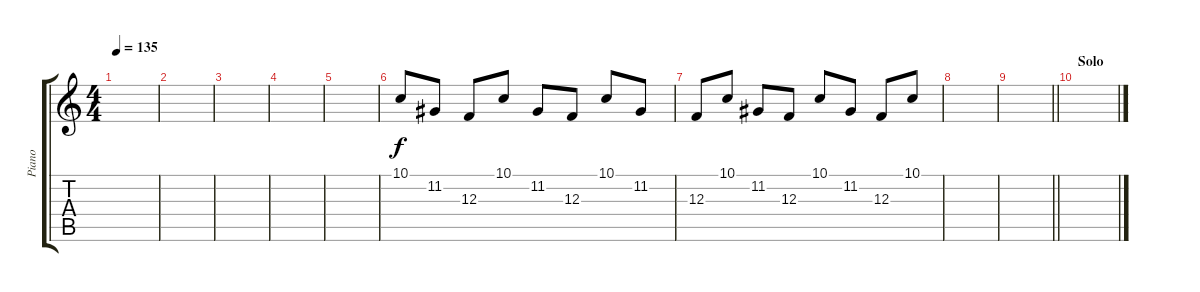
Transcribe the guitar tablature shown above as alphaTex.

\track ("Piano" "Piano") {instrument brightacousticpiano}
\staff {score tabs}
\tuning (D4 A3 F3 C3 G2 C2) {hide}
\ts (4 4)
\tempo 135
\clef g2
\ks c
|
|
|
|
|
10.1.8 11.2.8 12.3.8 10.1.8 11.2.8 12.3.8 10.1.8 11.2.8 |
12.3.8 10.1.8 11.2.8 12.3.8 10.1.8 11.2.8 12.3.8 10.1.8 |
|
\barLineRight lightlight
|
\section ("" "Solo")
